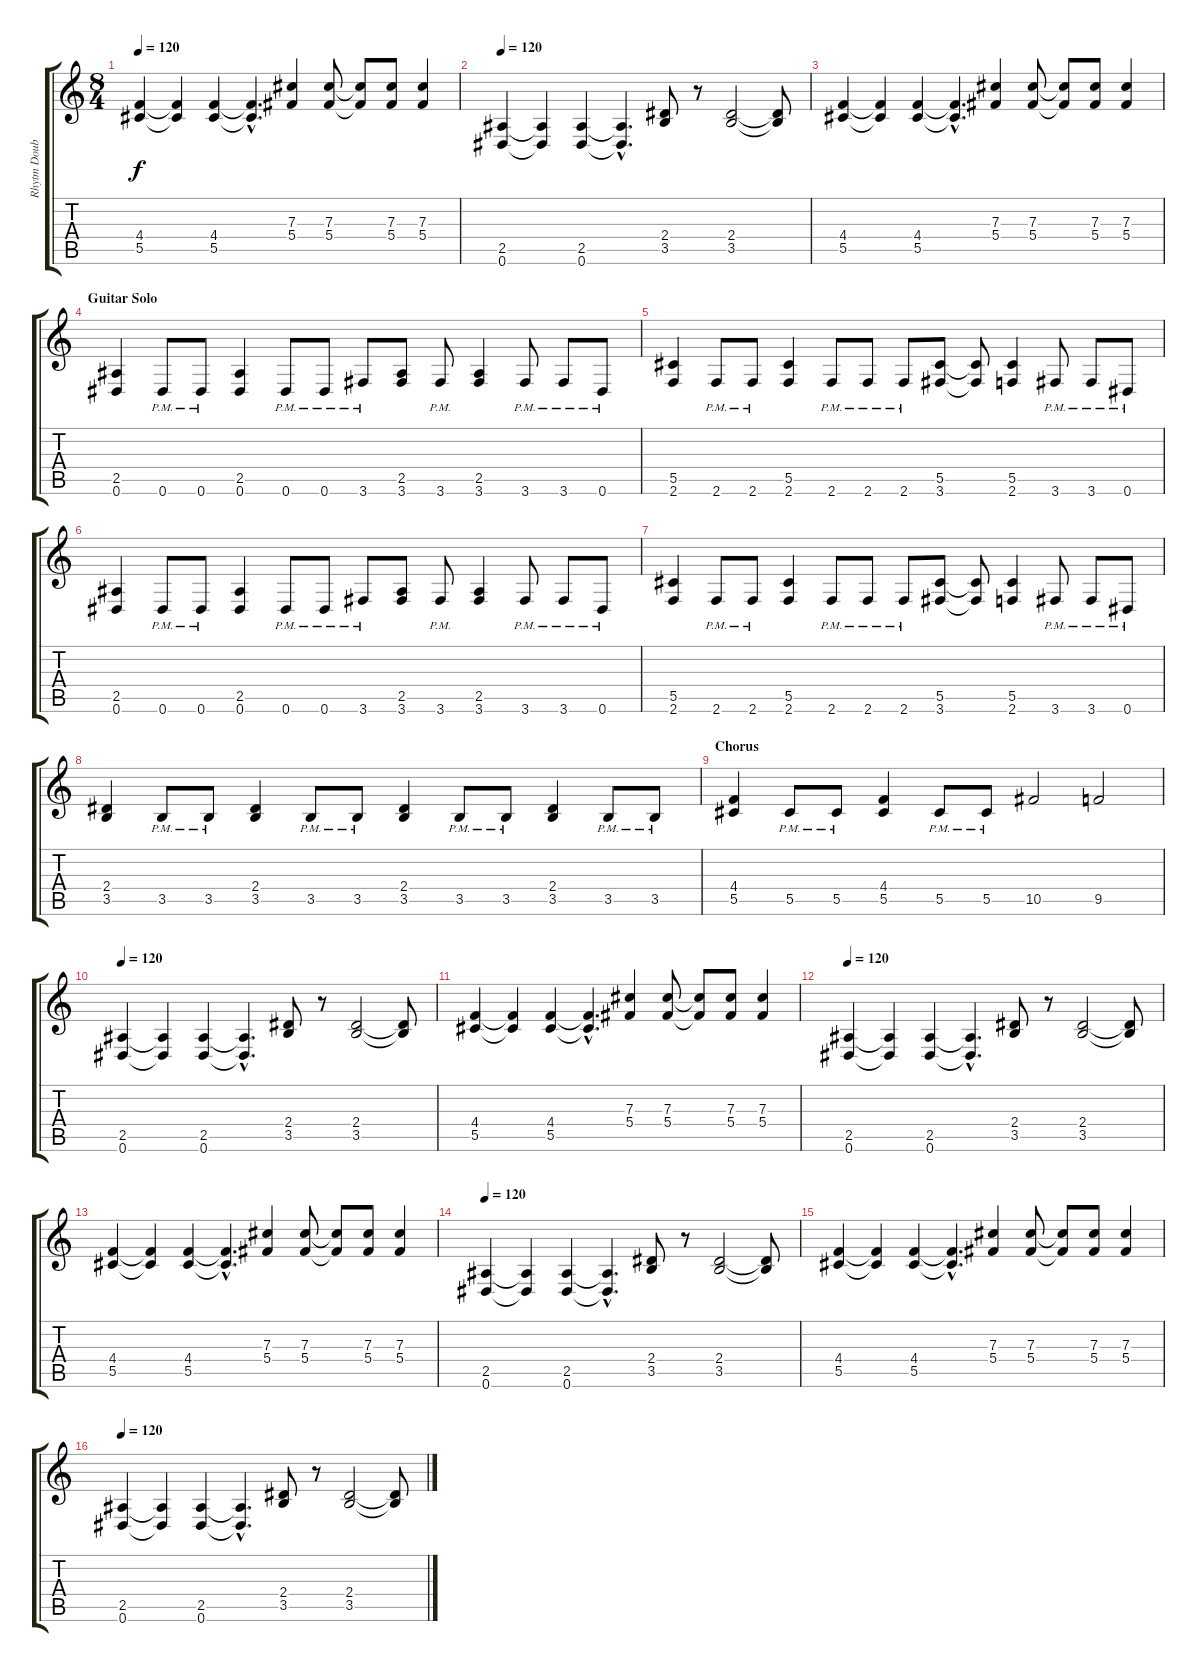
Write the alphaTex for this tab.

\track ("Rhytm Double" "Rhytm Doub") {instrument distortionguitar}
\staff {score tabs}
\tuning (Eb4 Bb3 Gb3 Db3 Ab2 Eb2) {hide}
\ts (8 4)
\tempo 120
\clef g2
\ks c
(4.4 5.5).4{dy f} (4.4{t} 5.5{t}).4 (4.4 5.5).4 (4.4{hac t} 5.5{hac t}).4{d} (7.3 5.4).4 (7.3 5.4).8 (7.3{t} 5.4{t}).8 (7.3 5.4).8 (7.3 5.4).4 |
\tempo 120
(2.5 0.6).4 (2.5{t} 0.6{t}).4 (2.5 0.6).4 (2.5{hac t} 0.6{hac t}).4{d} (2.4 3.5).8 r.8 (2.4 3.5).2 (2.4{t} 3.5{t}).8 |
(4.4 5.5).4 (4.4{t} 5.5{t}).4 (4.4 5.5).4 (4.4{hac t} 5.5{hac t}).4{d} (7.3 5.4).4 (7.3 5.4).8 (7.3{t} 5.4{t}).8 (7.3 5.4).8 (7.3 5.4).4 |
\section ("" "Guitar Solo")
(2.5 0.6).4 0.6{pm}.8 0.6{pm}.8 (2.5 0.6).4 0.6{pm}.8 0.6{pm}.8 3.6{pm}.8 (2.5 3.6).8 3.6{pm}.8 (2.5 3.6).4 3.6{pm}.8 3.6{pm}.8 0.6{pm}.8 |
(5.5 2.6).4 2.6{pm}.8 2.6{pm}.8 (5.5 2.6).4 2.6{pm}.8 2.6{pm}.8 2.6{pm}.8 (5.5 3.6).8 (5.5{t} 3.6{t}).8 (5.5 2.6).4 3.6{pm}.8 3.6{pm}.8 0.6{pm}.8 |
(2.5 0.6).4 0.6{pm}.8 0.6{pm}.8 (2.5 0.6).4 0.6{pm}.8 0.6{pm}.8 3.6{pm}.8 (2.5 3.6).8 3.6{pm}.8 (2.5 3.6).4 3.6{pm}.8 3.6{pm}.8 0.6{pm}.8 |
(5.5 2.6).4 2.6{pm}.8 2.6{pm}.8 (5.5 2.6).4 2.6{pm}.8 2.6{pm}.8 2.6{pm}.8 (5.5 3.6).8 (5.5{t} 3.6{t}).8 (5.5 2.6).4 3.6{pm}.8 3.6{pm}.8 0.6{pm}.8 |
(2.4 3.5).4 3.5{pm}.8 3.5{pm}.8 (2.4 3.5).4 3.5{pm}.8 3.5{pm}.8 (2.4 3.5).4 3.5{pm}.8 3.5{pm}.8 (2.4 3.5).4 3.5{pm}.8 3.5{pm}.8 |
\section ("" "Chorus")
(4.4 5.5).4 5.5{pm}.8 5.5{pm}.8 (4.4 5.5).4 5.5{pm}.8 5.5{pm}.8 10.5.2 9.5.2 |
\tempo 120
(2.5 0.6).4 (2.5{t} 0.6{t}).4 (2.5 0.6).4 (2.5{hac t} 0.6{hac t}).4{d} (2.4 3.5).8 r.8 (2.4 3.5).2 (2.4{t} 3.5{t}).8 |
(4.4 5.5).4 (4.4{t} 5.5{t}).4 (4.4 5.5).4 (4.4{hac t} 5.5{hac t}).4{d} (7.3 5.4).4 (7.3 5.4).8 (7.3{t} 5.4{t}).8 (7.3 5.4).8 (7.3 5.4).4 |
\tempo 120
(2.5 0.6).4 (2.5{t} 0.6{t}).4 (2.5 0.6).4 (2.5{hac t} 0.6{hac t}).4{d} (2.4 3.5).8 r.8 (2.4 3.5).2 (2.4{t} 3.5{t}).8 |
(4.4 5.5).4 (4.4{t} 5.5{t}).4 (4.4 5.5).4 (4.4{hac t} 5.5{hac t}).4{d} (7.3 5.4).4 (7.3 5.4).8 (7.3{t} 5.4{t}).8 (7.3 5.4).8 (7.3 5.4).4 |
\tempo 120
(2.5 0.6).4 (2.5{t} 0.6{t}).4 (2.5 0.6).4 (2.5{hac t} 0.6{hac t}).4{d} (2.4 3.5).8 r.8 (2.4 3.5).2 (2.4{t} 3.5{t}).8 |
(4.4 5.5).4 (4.4{t} 5.5{t}).4 (4.4 5.5).4 (4.4{hac t} 5.5{hac t}).4{d} (7.3 5.4).4 (7.3 5.4).8 (7.3{t} 5.4{t}).8 (7.3 5.4).8 (7.3 5.4).4 |
\tempo 120
(2.5 0.6).4 (2.5{t} 0.6{t}).4 (2.5 0.6).4 (2.5{hac t} 0.6{hac t}).4{d} (2.4 3.5).8 r.8 (2.4 3.5).2 (2.4{t} 3.5{t}).8
